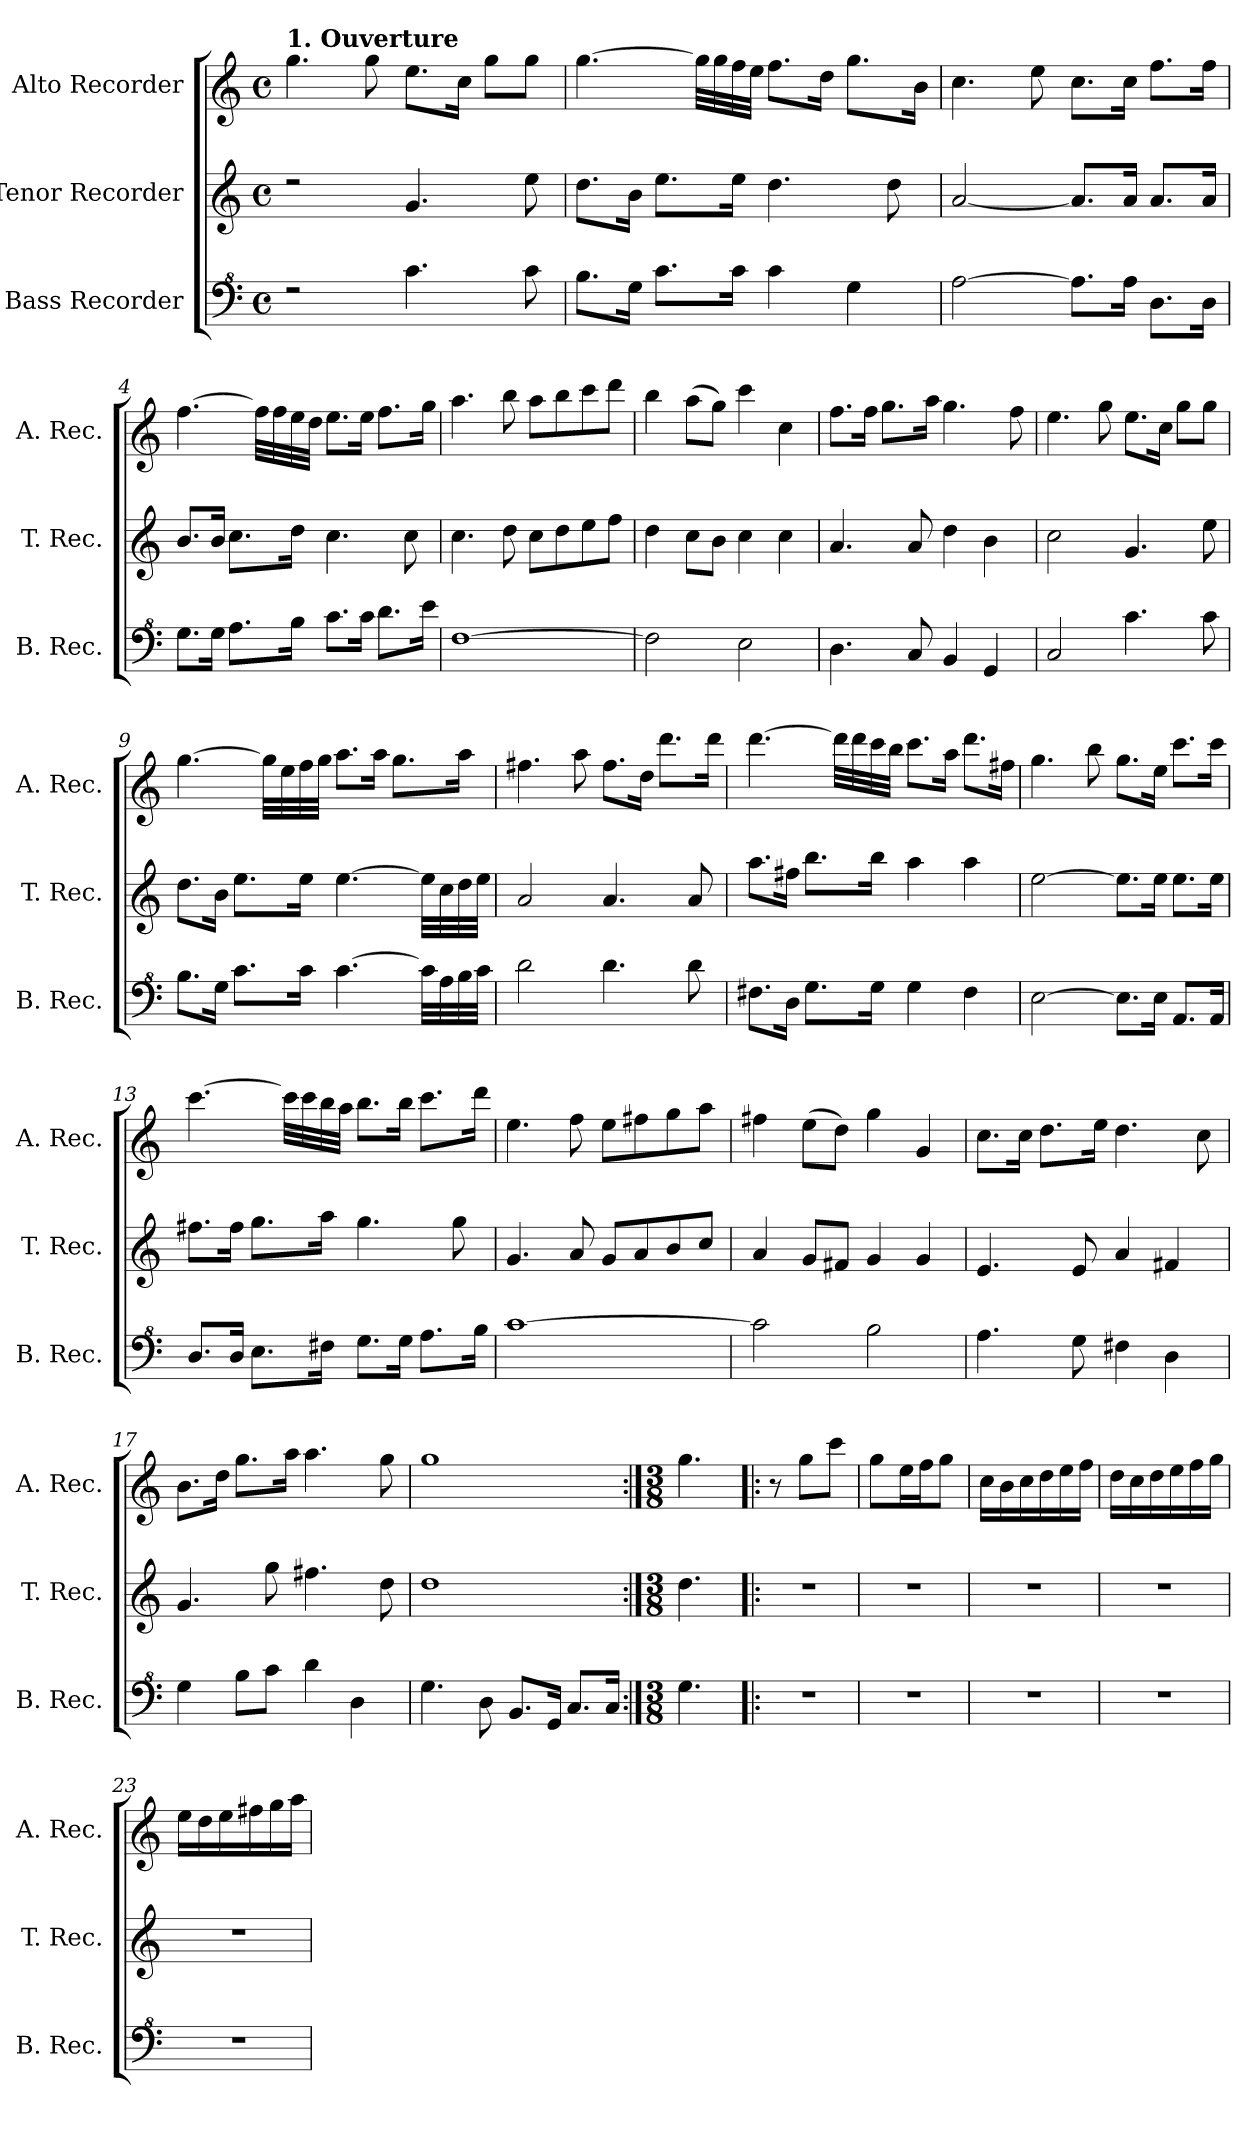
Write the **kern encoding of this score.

**kern	**kern	**kern
*part3	*part2	*part1
*staff3	*staff2	*staff1
*I"Bass Recorder	*I"Tenor Recorder	*I"Alto Recorder
*I'B. Rec.	*I'T. Rec.	*I'A. Rec.
*clefF^4	*clefG2	*clefG2
*k[]	*k[]	*k[]
*M4/4	*M4/4	*M4/4
*met(c)	*met(c)	*met(c)
*MM80	*MM80	*MM80
=1	=1	=1
!	!	!LO:TX:a:B:t=1. Ouverture
2rf	2rdd	4.gg\
.	.	8gg\
4.cc\	4.g/	8.ee\L
.	.	16cc\Jk
.	.	8gg\L
8cc\	8ee\	8gg\J
=2	=2	=2
8.b\L	8.dd\L	[4.gg\
16g\Jk	16b\Jk	.
8.cc\L	8.ee\L	.
.	.	32gg\LLL]
.	.	32gg\
16cc\Jk	16ee\Jk	32ff\
.	.	32ee\JJJ
4cc\	4.dd\	8.ff\L
.	.	16dd\Jk
4g\	.	8.gg\L
.	8dd\	.
.	.	16b\Jk
=3	=3	=3
[2a\	[2a/	4.cc\
.	.	8ee\
8.a\L]	8.a/L]	8.cc\L
16a\Jk	16a/Jk	16cc\Jk
8.d\L	8.a/L	8.ff\L
16d\Jk	16a/Jk	16ff\Jk
=4	=4	=4
8.g\L	8.b/L	[4.ff\
16g\Jk	16b/Jk	.
8.a\L	8.cc\L	.
.	.	32ff\LLL]
.	.	32ff\
16b\Jk	16dd\Jk	32ee\
.	.	32dd\JJJ
8.cc\L	4.cc\	8.ee\L
16cc\Jk	.	16ee\Jk
8.dd\L	.	8.ff\L
.	8cc\	.
16ee\Jk	.	16gg\Jk
=5	=5	=5
[1f	4.cc\	4.aa\
.	8dd\	8bb\
.	8cc\L	8aa\L
.	8dd\	8bb\
.	8ee\	8ccc\
.	8ff\J	8ddd\J
=6	=6	=6
2f\]	4dd\	4bb\
.	8cc\L	(8aa\L
.	8b\J	8gg\J)
2e\	4cc\	4ccc\
.	4cc\	4cc\
!!LO:LB:g=z
=7	=7	=7
4.d\	4.a/	8.ff\L
.	.	16ff\Jk
.	.	8.gg\L
8c/	8a/	.
.	.	16aa\Jk
4B/	4dd\	4.gg\
4G/	4b\	.
.	.	8ff\
=8	=8	=8
2c/	2cc\	4.ee\
.	.	8gg\
4.cc\	4.g/	8.ee\L
.	.	16cc\Jk
.	.	8gg\L
8cc\	8ee\	8gg\J
=9	=9	=9
8.b\L	8.dd\L	[4.gg\
16g\Jk	16b\Jk	.
8.cc\L	8.ee\L	.
.	.	32gg\LLL]
.	.	32ee\
16cc\Jk	16ee\Jk	32ff\
.	.	32gg\JJJ
[4.cc\	[4.ee\	8.aa\L
.	.	16aa\Jk
.	.	8.gg\L
32cc\LLL]	32ee\LLL]	.
32a\	32cc\	.
32b\	32dd\	16aa\Jk
32cc\JJJ	32ee\JJJ	.
=10	=10	=10
2dd\	2a/	4.ff#X\
.	.	8aa\
4.dd\	4.a/	8.ff#\L
.	.	16dd\Jk
.	.	8.ddd\L
8dd\	8a/	.
.	.	16ddd\Jk
=11	=11	=11
8.f#X\L	8.aa\L	[4.ddd\
16d\Jk	16ff#X\Jk	.
8.g\L	8.bb\L	.
.	.	32ddd\LLL]
.	.	32ddd\
16g\Jk	16bb\Jk	32ccc\
.	.	32bb\JJJ
4g\	4aa\	8.ccc\L
.	.	16aa\Jk
4f#\	4aa\	8.ddd\L
.	.	16ff#X\Jk
=12	=12	=12
[2e\	[2ee\	4.gg\
.	.	8bb\
8.e\L]	8.ee\L]	8.gg\L
16e\Jk	16ee\Jk	16ee\Jk
8.A/L	8.ee\L	8.ccc\L
16A/Jk	16ee\Jk	16ccc\Jk
!!LO:LB:g=z
=13	=13	=13
8.d/L	8.ff#X\L	[4.ccc\
16d/Jk	16ff#\Jk	.
8.e\L	8.gg\L	.
.	.	32ccc\LLL]
.	.	32ccc\
16f#X\Jk	16aa\Jk	32bb\
.	.	32aa\JJJ
8.g\L	4.gg\	8.bb\L
16g\Jk	.	16bb\Jk
8.a\L	.	8.ccc\L
.	8gg\	.
16b\Jk	.	16ddd\Jk
=14	=14	=14
[1cc	4.g/	4.ee\
.	8a/	8ff\
.	8g/L	8ee\L
.	8a/	8ff#X\
.	8b/	8gg\
.	8cc/J	8aa\J
=15	=15	=15
2cc\]	4a/	4ff#X\
.	8g/L	(8ee\L
.	8f#X/J	8dd\J)
2b\	4g/	4gg\
.	4g/	4g/
=16	=16	=16
4.a\	4.e/	8.cc\L
.	.	16cc\Jk
.	.	8.dd\L
8g\	8e/	.
.	.	16ee\Jk
4f#X\	4a/	4.dd\
4d\	4f#X/	.
.	.	8cc\
=17	=17	=17
4g\	4.g/	8.b\L
.	.	16dd\Jk
8b\L	.	8.gg\L
8cc\J	8gg\	.
.	.	16aa\Jk
4dd\	4.ff#X\	4.aa\
4d\	.	.
.	8dd\	8gg\
=17X1	=17X1	=17X1
4.g\	1dd	1gg
8d\	.	.
8.B/L	.	.
16G/Jk	.	.
8.c/L	.	.
16c/Jk	.	.
!!LO:LB:g=z
=18:|!	=18:|!	=18:|!
*M3/8	*M3/8	*M3/8
4.g\	4.dd\	4.gg\
=19!|:	=19!|:	=19!|:
4.r	4.r	8r
.	.	8gg\L
.	.	8ccc\J
=20	=20	=20
4.r	4.r	8gg\L
.	.	16ee\L
.	.	16ff\J
.	.	8gg\J
=21	=21	=21
4.r	4.r	16cc\LL
.	.	16b\
.	.	16cc\
.	.	16dd\
.	.	16ee\
.	.	16ff\JJ
=22	=22	=22
4.r	4.r	16dd\LL
.	.	16cc\
.	.	16dd\
.	.	16ee\
.	.	16ff\
.	.	16gg\JJ
=23	=23	=23
4.r	4.r	16ee\LL
.	.	16dd\
.	.	16ee\
.	.	16ff#X\
.	.	16gg\
.	.	16aa\JJ
=	=	=
*-	*-	*-
